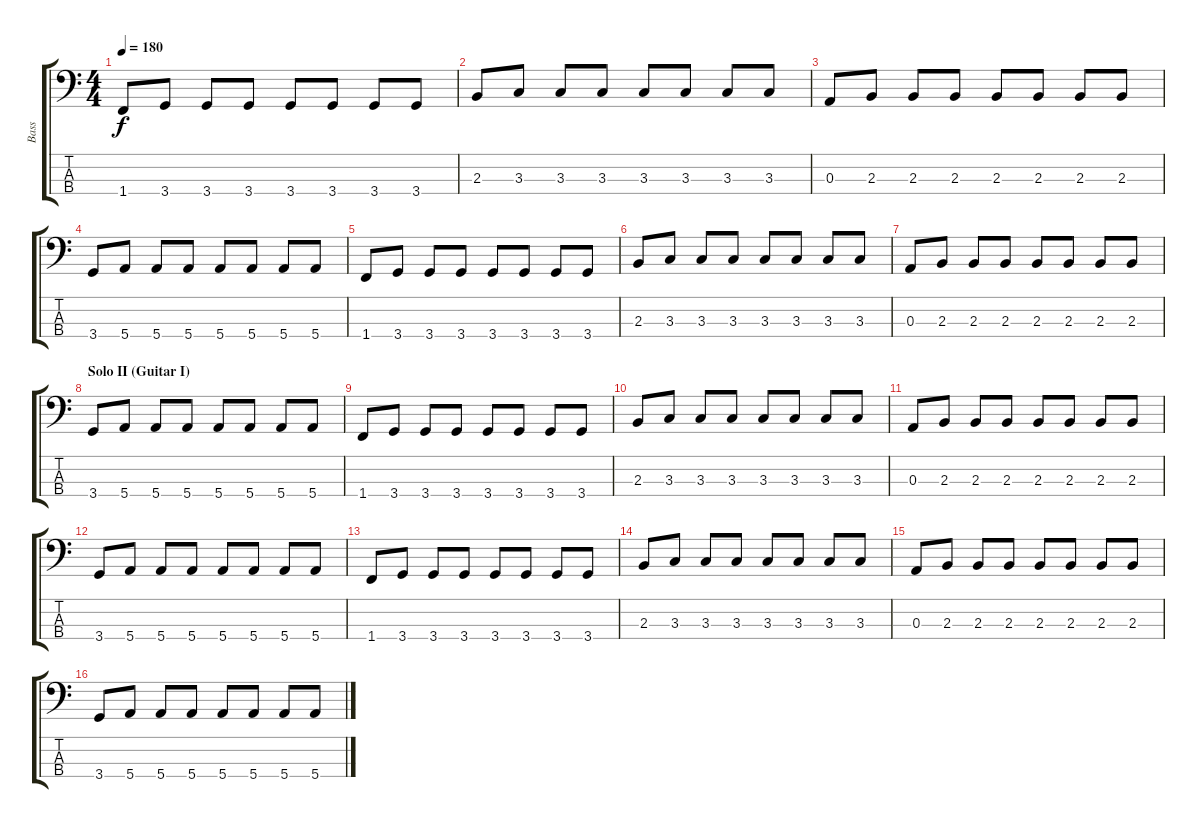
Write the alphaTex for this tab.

\track ("Bass" "Bass") {instrument electricbasspick}
\staff {score tabs}
\tuning (G2 D2 A1 E1) {hide}
\ts (4 4)
\tempo 180
\clef f4
\ks c
1.4.8{dy f} 3.4.8 3.4.8 3.4.8 3.4.8 3.4.8 3.4.8 3.4.8 |
2.3.8 3.3.8 3.3.8 3.3.8 3.3.8 3.3.8 3.3.8 3.3.8 |
0.3.8 2.3.8 2.3.8 2.3.8 2.3.8 2.3.8 2.3.8 2.3.8 |
3.4.8 5.4.8 5.4.8 5.4.8 5.4.8 5.4.8 5.4.8 5.4.8 |
1.4.8 3.4.8 3.4.8 3.4.8 3.4.8 3.4.8 3.4.8 3.4.8 |
2.3.8 3.3.8 3.3.8 3.3.8 3.3.8 3.3.8 3.3.8 3.3.8 |
0.3.8 2.3.8 2.3.8 2.3.8 2.3.8 2.3.8 2.3.8 2.3.8 |
\section ("" "Solo II (Guitar I)")
3.4.8 5.4.8 5.4.8 5.4.8 5.4.8 5.4.8 5.4.8 5.4.8 |
1.4.8 3.4.8 3.4.8 3.4.8 3.4.8 3.4.8 3.4.8 3.4.8 |
2.3.8 3.3.8 3.3.8 3.3.8 3.3.8 3.3.8 3.3.8 3.3.8 |
0.3.8 2.3.8 2.3.8 2.3.8 2.3.8 2.3.8 2.3.8 2.3.8 |
3.4.8 5.4.8 5.4.8 5.4.8 5.4.8 5.4.8 5.4.8 5.4.8 |
1.4.8 3.4.8 3.4.8 3.4.8 3.4.8 3.4.8 3.4.8 3.4.8 |
2.3.8 3.3.8 3.3.8 3.3.8 3.3.8 3.3.8 3.3.8 3.3.8 |
0.3.8 2.3.8 2.3.8 2.3.8 2.3.8 2.3.8 2.3.8 2.3.8 |
3.4.8 5.4.8 5.4.8 5.4.8 5.4.8 5.4.8 5.4.8 5.4.8
